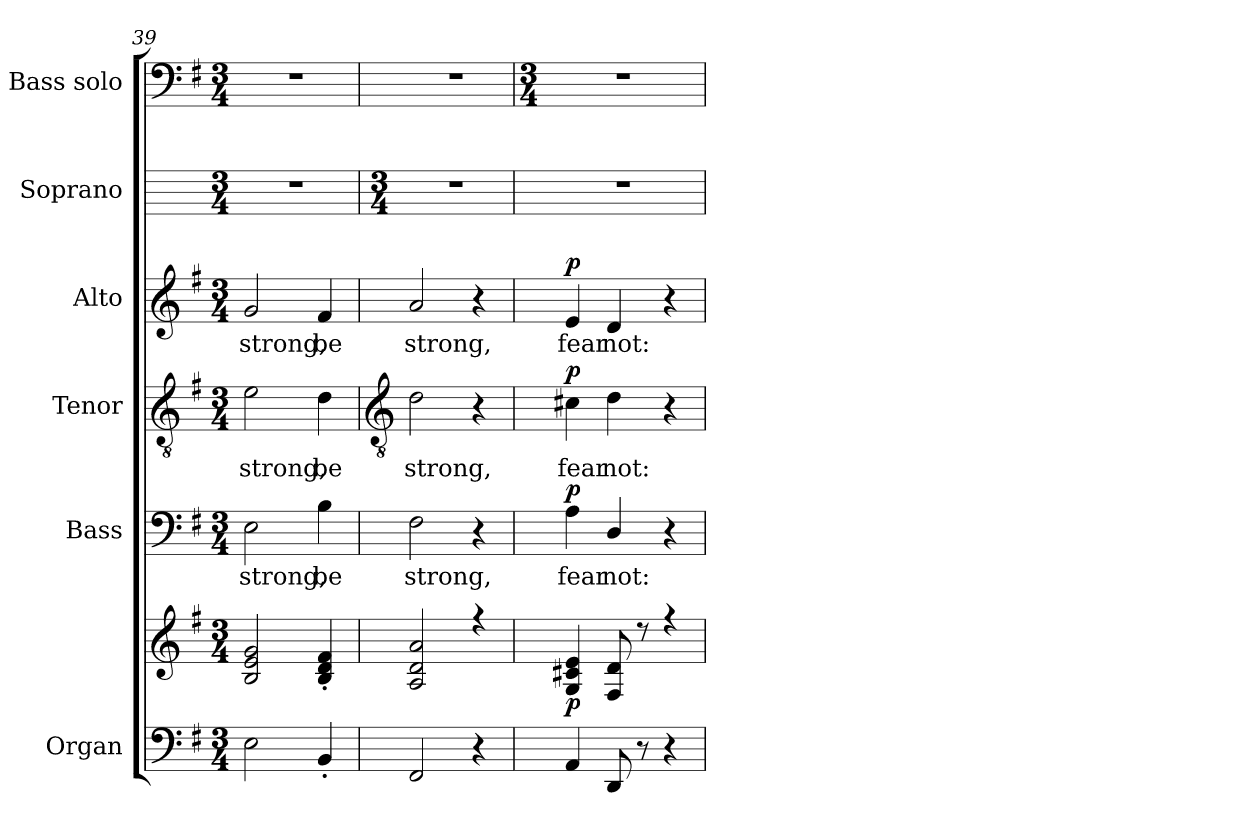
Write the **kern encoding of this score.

**kern	**kern	**dynam	**kern	**text	**dynam	**kern	**text	**dynam	**kern	**text	**dynam	**kern	**kern
*part6	*part6	*part6	*part5	*part5	*part5	*part4	*part4	*part4	*part3	*part3	*part3	*part2	*part1
*staff7	*staff6	*staff6/7	*staff5	*staff5	*staff5	*staff4	*staff4	*staff4	*staff3	*staff3	*staff3	*staff2	*staff1
*I"Organ	*	*	*I"Bass	*	*	*I"Tenor	*	*	*I"Alto	*	*	*I"Soprano	*I"Bass solo
*	*	*	*I'B	*	*	*I'T	*	*	*I'A	*	*	*I'S	*I'B
*clefF4	*clefG2	*	*clefF4	*	*	*clefGv2	*	*	*clefG2	*	*	*	*clefF4
*k[f#]	*k[f#]	*	*k[f#]	*	*	*k[f#]	*	*	*k[f#]	*	*	*	*k[f#]
*G:	*G:	*	*G:	*	*	*G:	*	*	*G:	*	*	*	*G:
*M3/4	*M3/4	*	*M3/4	*	*	*M3/4	*	*	*M3/4	*	*	*M3/4	*M3/4
=39	=39	=39	=39	=39	=39	=39	=39	=39	=39	=39	=39	=39	=39
*	*^	*	*	*	*	*	*	*	*	*	*	*	*
!	!	!	!	!	!LO:LY:b	!	!	!LO:LY:b	!	!	!LO:LY:b	!	!	!
2E	2B 2e 2g	2ryy	.	2E	strong,	.	2e	strong,	.	2g	strong,	.	2.r	2.r
!	!	!	!	!	!LO:LY:b	!	!	!LO:LY:b	!	!	!LO:LY:b	!	!	!
4BB'	4B' 4d' 4f#'	4ryy	.	4B	be	.	4d	be	.	4f#	be	.	.	.
!!LO:LB:g=z
=40	=40	=40	=40	=40	=40	=40	=40	=40	=40	=40	=40	=40	=40	=40
*	*	*	*	*	*	*	*clefGv2	*	*	*	*	*	*	*
*	*	*	*	*	*	*	*	*	*	*	*	*	*M3/4	*
!	!	!LO:N:vis=1	!	!	!LO:LY:b	!	!	!LO:LY:b	!	!	!LO:LY:b	!	!	!
2FF#	2A 2d 2a	2.ryy	.	2F#	strong,	.	2d	strong,	.	2a	strong,	.	2.r	2.r
4r	4r	.	.	4r	.	.	4r	.	.	4r	.	.	.	.
!!LO:LB:g=z
=41	=41	=41	=41	=41	=41	=41	=41	=41	=41	=41	=41	=41	=41	=41
*	*	*	*	*	*	*	*	*	*	*	*	*	*	*M3/4
!	!	!LO:N:vis=1	!LO:DY:b	!	!LO:LY:b	!LO:DY:b	!	!LO:LY:b	!LO:DY:b	!	!LO:LY:b	!LO:DY:b	!	!
4AA/	4G 4c#X 4e	2.ryy	p	4A	fear	p	4c#X	fear	p	4e	fear	p	2.r	2.r
!	!	!	!	!	!LO:LY:b	!	!	!LO:LY:b	!	!	!LO:LY:b	!	!	!
8DD/	8F# 8d	.	.	4D/	not:	.	4d	not:	.	4d	not:	.	.	.
8r	8r	.	.	.	.	.	.	.	.	.	.	.	.	.
4r	4r	.	.	4r	.	.	4r	.	.	4r	.	.	.	.
*	*v	*v	*	*	*	*	*	*	*	*	*	*	*	*
=	=	=	=	=	=	=	=	=	=	=	=	=	=
*-	*-	*-	*-	*-	*-	*-	*-	*-	*-	*-	*-	*-	*-
